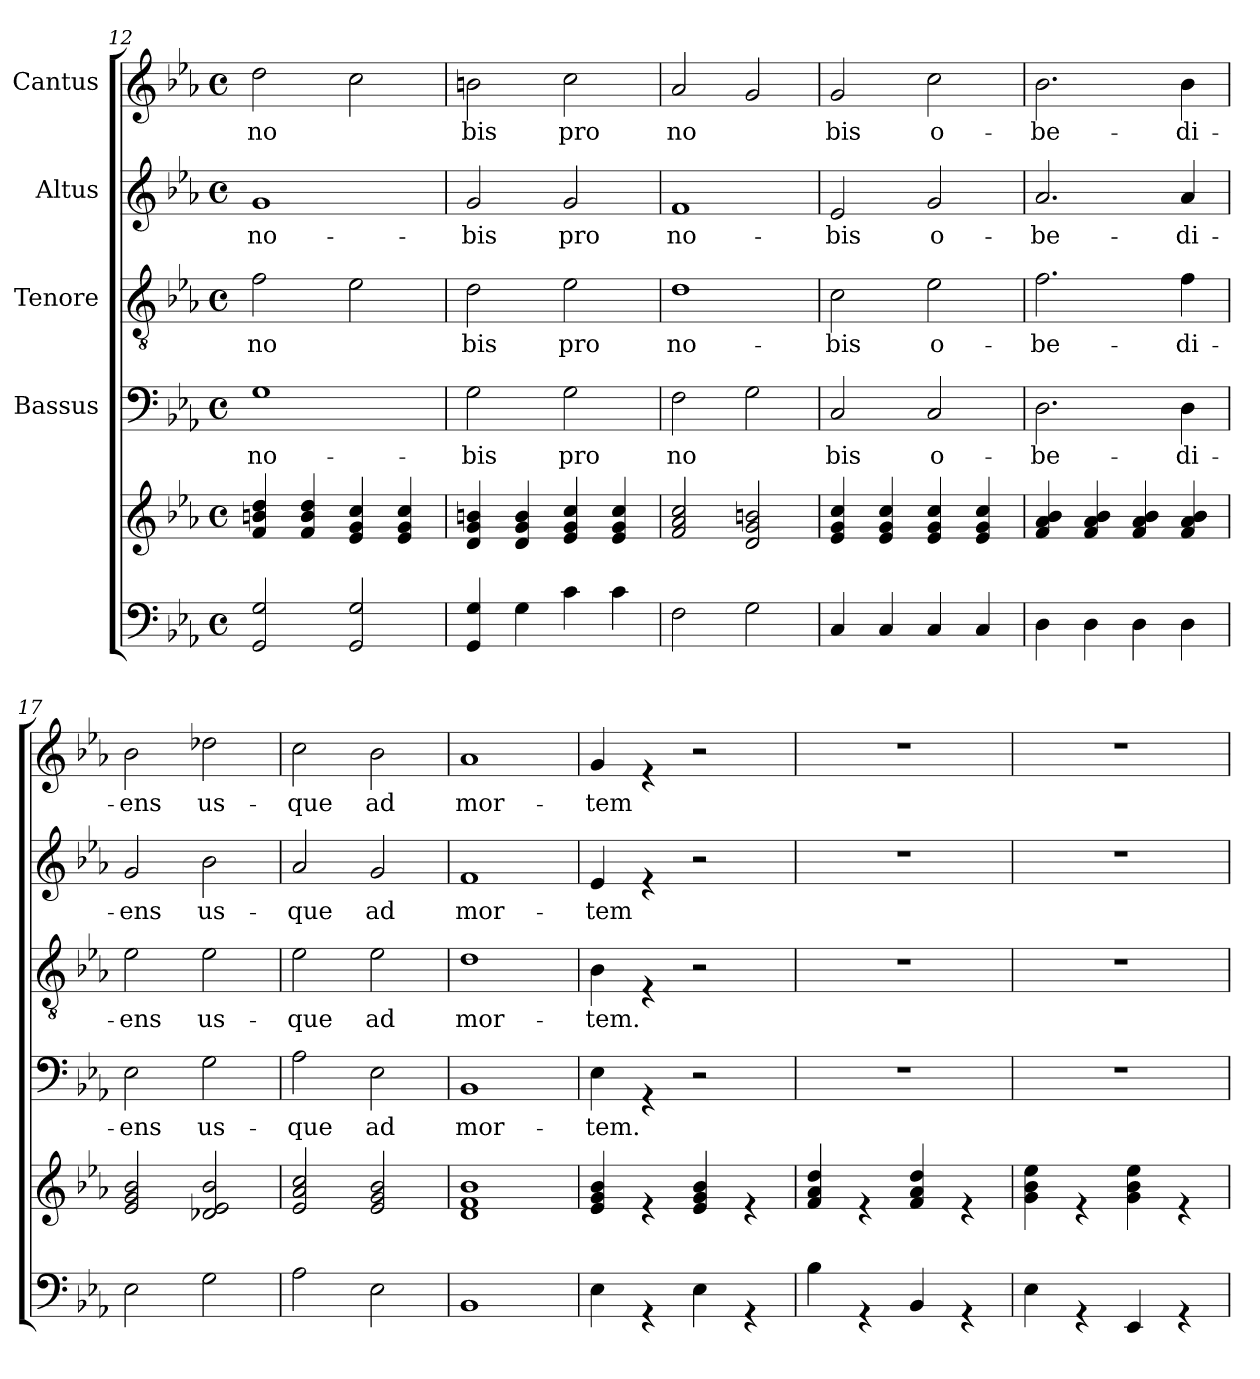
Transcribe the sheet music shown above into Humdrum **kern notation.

**kern	**kern	**kern	**text	**kern	**text	**kern	**text	**kern	**text
*part6	*part5	*part4	*part4	*part3	*part3	*part2	*part2	*part1	*part1
*staff6	*staff5	*staff4	*staff4	*staff3	*staff3	*staff2	*staff2	*staff1	*staff1
*	*	*I"Bassus	*	*I"Tenore	*	*I"Altus	*	*I"Cantus	*
*clefF4	*clefG2	*clefF4	*	*clefGv2	*	*clefG2	*	*clefG2	*
*k[b-e-a-]	*k[b-e-a-]	*k[b-e-a-]	*	*k[b-e-a-]	*	*k[b-e-a-]	*	*k[b-e-a-]	*
*E-:	*E-:	*E-:	*	*E-:	*	*E-:	*	*E-:	*
*M4/4	*M4/4	*M4/4	*	*M4/4	*	*M4/4	*	*M4/4	*
*met(c)	*met(c)	*met(c)	*	*met(c)	*	*met(c)	*	*met(c)	*
=12	=12	=12	=12	=12	=12	=12	=12	=12	=12
!	!	!	!LO:LY:b	!	!LO:LY:b	!	!LO:LY:b	!	!LO:LY:b
2GG/ 2G/	4f/ 4bn/ 4dd/	1G	no-	2f\	no	1g	no-	2dd\	no
.	4f/ 4b/ 4dd/	.	.	.	.	.	.	.	.
2GG/ 2G/	4e-/ 4g/ 4cc/	.	.	2e-\	.	.	.	2cc\	.
.	4e-/ 4g/ 4cc/	.	.	.	.	.	.	.	.
!!LO:LB:g=z
=13	=13	=13	=13	=13	=13	=13	=13	=13	=13
!	!	!	!LO:LY:b	!	!LO:LY:b	!	!LO:LY:b	!	!LO:LY:b
4GG/ 4G/	4d/ 4g/ 4bn/	2G\	-bis	2d\	bis	2g/	-bis	2bn\	bis
4G\	4d/ 4g/ 4b/	.	.	.	.	.	.	.	.
!	!	!	!LO:LY:b	!	!LO:LY:b	!	!LO:LY:b	!	!LO:LY:b
4c\	4e-/ 4g/ 4cc/	2G\	pro	2e-\	pro	2g/	pro	2cc\	pro
4c\	4e-/ 4g/ 4cc/	.	.	.	.	.	.	.	.
=14	=14	=14	=14	=14	=14	=14	=14	=14	=14
!	!	!	!LO:LY:b	!	!LO:LY:b	!	!LO:LY:b	!	!LO:LY:b
2F\	2f/ 2a-/ 2cc/	2F\	no	1d	no-	1f	no-	2a-/	no
2G\	2d/ 2g/ 2bn/	2G\	.	.	.	.	.	2g/	.
=15	=15	=15	=15	=15	=15	=15	=15	=15	=15
!	!	!	!LO:LY:b	!	!LO:LY:b	!	!LO:LY:b	!	!LO:LY:b
4C/	4e-/ 4g/ 4cc/	2C/	bis	2c\	-bis	2e-/	-bis	2g/	bis
4C/	4e-/ 4g/ 4cc/	.	.	.	.	.	.	.	.
!	!	!	!LO:LY:b	!	!LO:LY:b	!	!LO:LY:b	!	!LO:LY:b
4C/	4e-/ 4g/ 4cc/	2C/	o-	2e-\	o-	2g/	o-	2cc\	o-
4C/	4e-/ 4g/ 4cc/	.	.	.	.	.	.	.	.
=16	=16	=16	=16	=16	=16	=16	=16	=16	=16
!	!	!	!LO:LY:b	!	!LO:LY:b	!	!LO:LY:b	!	!LO:LY:b
4D\	4f/ 4a-/ 4b-/	2.D\	-be-	2.f\	-be-	2.a-/	-be-	2.b-\	-be-
4D\	4f/ 4a-/ 4b-/	.	.	.	.	.	.	.	.
4D\	4f/ 4a-/ 4b-/	.	.	.	.	.	.	.	.
!	!	!	!LO:LY:b	!	!LO:LY:b	!	!LO:LY:b	!	!LO:LY:b
4D\	4f/ 4a-/ 4b-/	4D\	-di-	4f\	-di-	4a-/	-di-	4b-\	-di-
=17	=17	=17	=17	=17	=17	=17	=17	=17	=17
!	!	!	!LO:LY:b	!	!LO:LY:b	!	!LO:LY:b	!	!LO:LY:b
2E-\	2e-/ 2g/ 2b-/	2E-\	-ens	2e-\	-ens	2g/	-ens	2b-\	-ens
!	!	!	!LO:LY:b	!	!LO:LY:b	!	!LO:LY:b	!	!LO:LY:b
2G\	2d-X/ 2e-/ 2b-/	2G\	us-	2e-\	us-	2b-\	us-	2dd-X\	us-
=18	=18	=18	=18	=18	=18	=18	=18	=18	=18
!	!	!	!LO:LY:b	!	!LO:LY:b	!	!LO:LY:b	!	!LO:LY:b
2A-\	2e-/ 2a-/ 2cc/	2A-\	-que	2e-\	-que	2a-/	-que	2cc\	-que
!	!	!	!LO:LY:b	!	!LO:LY:b	!	!LO:LY:b	!	!LO:LY:b
2E-\	2e-/ 2g/ 2b-/	2E-\	ad	2e-\	ad	2g/	ad	2b-\	ad
!!LO:PB:g=z
=19	=19	=19	=19	=19	=19	=19	=19	=19	=19
!	!	!	!LO:LY:b	!	!LO:LY:b	!	!LO:LY:b	!	!LO:LY:b
1BB-	1d 1f 1b-	1BB-	mor-	1d	mor-	1f	mor-	1a-	mor-
=20	=20	=20	=20	=20	=20	=20	=20	=20	=20
!	!	!	!LO:LY:b	!	!LO:LY:b	!	!LO:LY:b	!	!LO:LY:b
4E-\	4e-/ 4g/ 4b-/	4E-\	-tem.	4B-\	-tem.	4e-/	-tem	4g/	-tem
4rGG	4re	4rGG	.	4rE	.	4re	.	4re	.
4E-\	4e-/ 4g/ 4b-/	2r	.	2r	.	2r	.	2r	.
4rGG	4re	.	.	.	.	.	.	.	.
=21	=21	=21	=21	=21	=21	=21	=21	=21	=21
4B-\	4f/ 4a-/ 4dd/	1r	.	1r	.	1r	.	1r	.
4rGG	4re	.	.	.	.	.	.	.	.
4BB-/	4f/ 4a-/ 4dd/	.	.	.	.	.	.	.	.
4rGG	4re	.	.	.	.	.	.	.	.
=22	=22	=22	=22	=22	=22	=22	=22	=22	=22
4E-\	4g\ 4b-\ 4ee-\	1r	.	1r	.	1r	.	1r	.
4rGG	4re	.	.	.	.	.	.	.	.
4EE-/	4g\ 4b-\ 4ee-\	.	.	.	.	.	.	.	.
4rGG	4re	.	.	.	.	.	.	.	.
=	=	=	=	=	=	=	=	=	=
*-	*-	*-	*-	*-	*-	*-	*-	*-	*-
